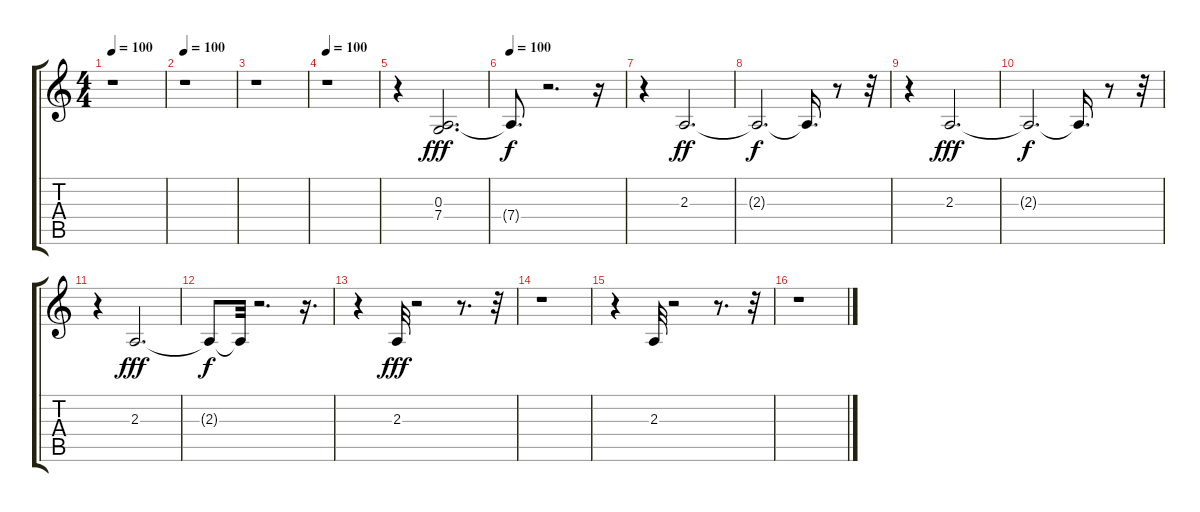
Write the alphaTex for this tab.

\track "" {instrument lead6voice}
\staff {score tabs}
\tuning (E4 B3 G3 D3 A2 E2) {hide}
\ts (4 4)
\tempo 100
\clef g2
\ks c
r.1{dy f} |
\tempo 100
r.1 |
r.1 |
\tempo 100
r.1 |
r.4 (0.3 7.4).2{d dy fff} |
\tempo 100
7.4{t}.8{d dy f} r.2{d} r.16 |
r.4 2.3.2{d dy ff} |
2.3{t}.2{d dy f} 2.3{t}.16{d} r.8 r.32 |
r.4 2.3.2{d dy fff} |
2.3{t}.2{d dy f} 2.3{t}.16{d} r.8 r.32 |
r.4 2.3.2{d dy fff} |
2.3{t}.8{dy f} 2.3{t}.32 r.2{d} r.16{d} |
r.4 2.3.32{dy fff} r.2 r.8{d} r.32 |
r.1 |
r.4 2.3.32 r.2 r.8{d} r.32 |
r.1
